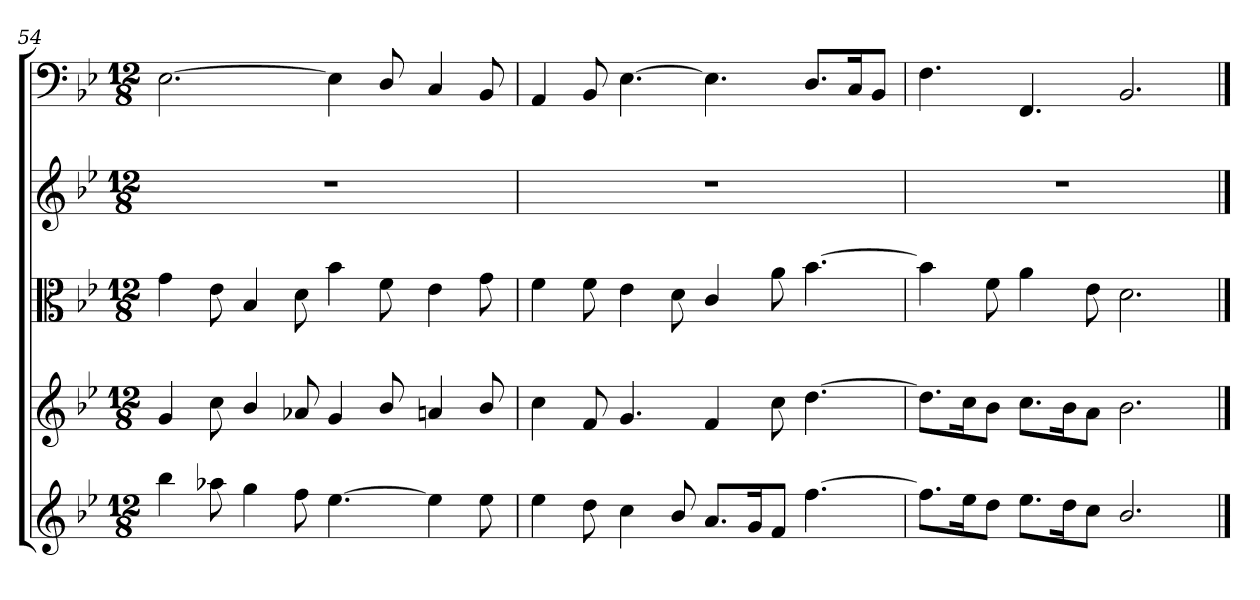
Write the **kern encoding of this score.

**kern	**kern	**kern	**kern	**kern
*part5	*part4	*part3	*part2	*part1
*staff5	*staff4	*staff3	*staff2	*staff1
*clefG2	*clefG2	*clefC3	*clefG2	*clefF4
*k[b-e-]	*k[b-e-]	*k[b-e-]	*k[b-e-]	*k[b-e-]
*B-:	*B-:	*B-:	*B-:	*B-:
*M12/8	*M12/8	*M12/8	*M12/8	*M12/8
=54	=54	=54	=54	=54
4bb-\	4g/	4g\	1.r	[2.E-\
8aa-X\	8cc\	8e-\	.	.
4gg\	4b-/	4B-/	.	.
8ff\	8a-X/	8d\	.	.
[4.ee-\	4g/	4b-\	.	4E-\]
.	8b-/	8f\	.	8D/
4ee-\]	4an/	4e-\	.	4C/
8ee-\	8b-/	8g\	.	8BB-/
=55	=55	=55	=55	=55
4ee-\	4cc\	4f\	1.r	4AA/
8dd\	8f/	8f\	.	8BB-/
4cc\	4.g/	4e-\	.	[4.E-\
8b-/	.	8d\	.	.
8.a/L	4f/	4c/	.	4.E-\]
16g/K	.	.	.	.
8f/J	8cc\	8a\	.	.
[4.ff\	[4.dd\	[4.b-\	.	8.D/L
.	.	.	.	16C/K
.	.	.	.	8BB-/J
=56	=56	=56	=56	=56
8.ff\L]	8.dd\L]	4b-\]	1.r	4.F\
16ee-\K	16cc\K	.	.	.
8dd\J	8b-\J	8f\	.	.
8.ee-\L	8.cc\L	4a\	.	4.FF/
16dd\K	16b-\K	.	.	.
8cc\J	8a\J	8e-\	.	.
2.b-/	2.b-\	2.d\	.	2.BB-/
==	==	==	==	==
*-	*-	*-	*-	*-
